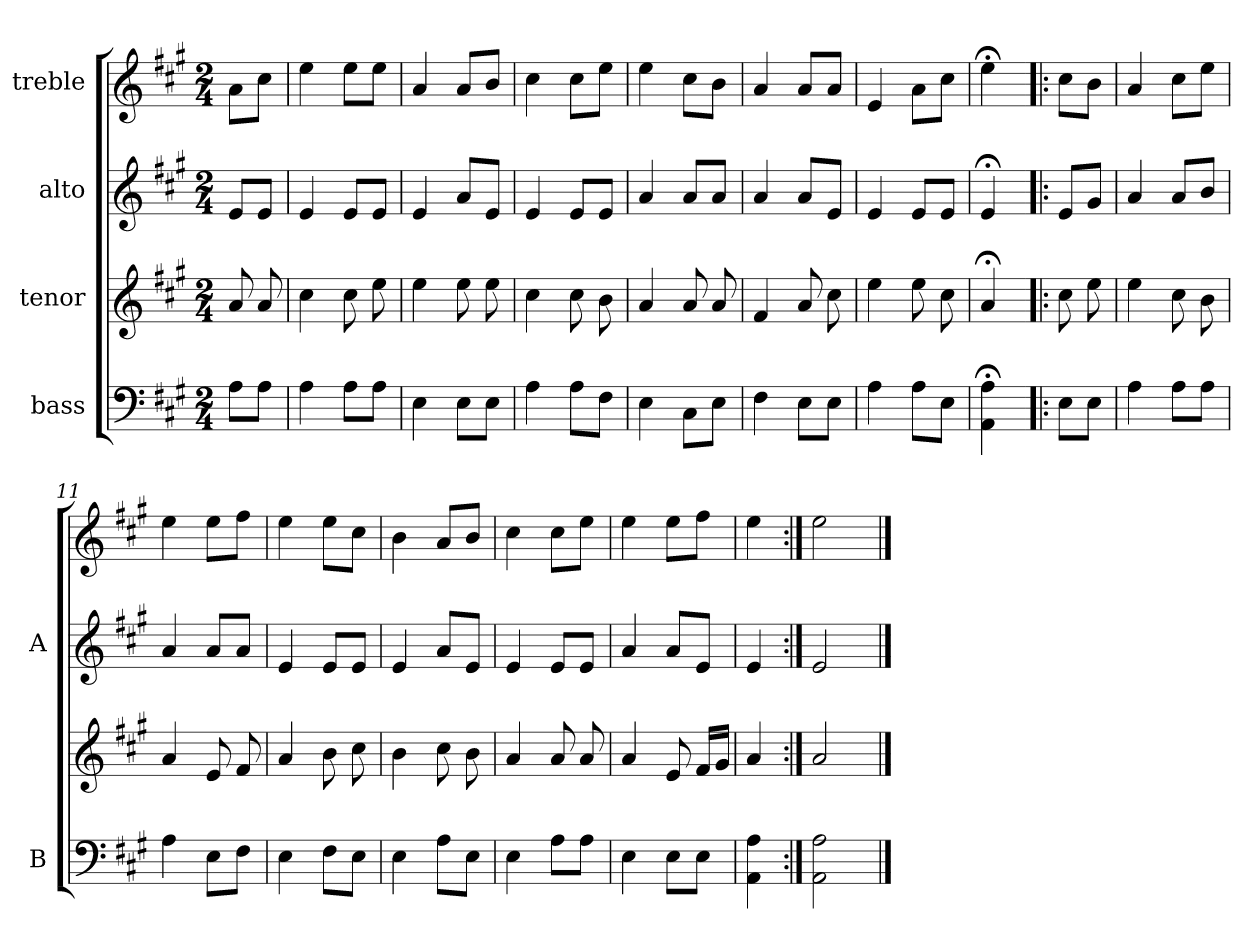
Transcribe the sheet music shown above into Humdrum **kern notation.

**kern	**kern	**kern	**kern
*part4	*part3	*part2	*part1
*staff4	*staff3	*staff2	*staff1
*I"bass	*I"tenor	*I"alto	*I"treble
*I'B	*	*I'A	*
!!LO:PB:g=z
*stria5	*stria5	*stria5	*stria5
*clefF4	*clefG2	*clefG2	*clefG2
*k[f#c#g#]	*k[f#c#g#]	*k[f#c#g#]	*k[f#c#g#]
*A:	*A:	*A:	*A:
*M2/4	*M2/4	*M2/4	*M2/4
=1	=1	=1	=1
8A\L	8a/	8e/L	8a\L
8A\J	8a/	8e/J	8cc#\J
=2	=2	=2	=2
4A\	4cc#\	4e/	4ee\
8A\L	8cc#\	8e/L	8ee\L
8A\J	8ee\	8e/J	8ee\J
=3	=3	=3	=3
4E\	4ee\	4e/	4a/
8E\L	8ee\	8a/L	8a/L
8E\J	8ee\	8e/J	8b/J
=4	=4	=4	=4
4A\	4cc#\	4e/	4cc#\
8A\L	8cc#\	8e/L	8cc#\L
8F#\J	8b\	8e/J	8ee\J
=5	=5	=5	=5
4E\	4a/	4a/	4ee\
8C#\L	8a/	8a/L	8cc#\L
8E\J	8a/	8a/J	8b\J
=6	=6	=6	=6
4F#\	4f#/	4a/	4a/
8E\L	8a/	8a/L	8a/L
8E\J	8cc#\	8e/J	8a/J
=7	=7	=7	=7
4A\	4ee\	4e/	4e/
8A\L	8ee\	8e/L	8a\L
8E\J	8cc#\	8e/J	8cc#\J
=8	=8	=8	=8
4A\;< 4AA\;<	4a;</	4e;</	4ee;<\
=9!|:	=9!|:	=9!|:	=9!|:
8E\L	8cc#\	8e/L	8cc#\L
8E\J	8ee\	8g#/J	8b\J
!!LO:LB:g=z
=10	=10	=10	=10
4A\	4ee\	4a/	4a/
8A\L	8cc#\	8a/L	8cc#\L
8A\J	8b\	8b/J	8ee\J
=11	=11	=11	=11
4A\	4a/	4a/	4ee\
8E\L	8e/	8a/L	8ee\L
8F#\J	8f#/	8a/J	8ff#\J
=12	=12	=12	=12
4E\	4a/	4e/	4ee\
8F#\L	8b\	8e/L	8ee\L
8E\J	8cc#\	8e/J	8cc#\J
=13	=13	=13	=13
4E\	4b\	4e/	4b\
8A\L	8cc#\	8a/L	8a/L
8E\J	8b\	8e/J	8b/J
=14	=14	=14	=14
4E\	4a/	4e/	4cc#\
8A\L	8a/	8e/L	8cc#\L
8A\J	8a/	8e/J	8ee\J
=15	=15	=15	=15
4E\	4a/	4a/	4ee\
8E\L	8e/	8a/L	8ee\L
8E\J	16f#/L	8e/J	8ff#\J
.	16g#/J	.	.
=16	=16	=16	=16
4A\ 4AA\	4a/	4e/	4ee\
=17:|!	=17:|!	=17:|!	=17:|!
2A\ 2AA\	2a/	2e/	2ee\
==	==	==	==
*-	*-	*-	*-
